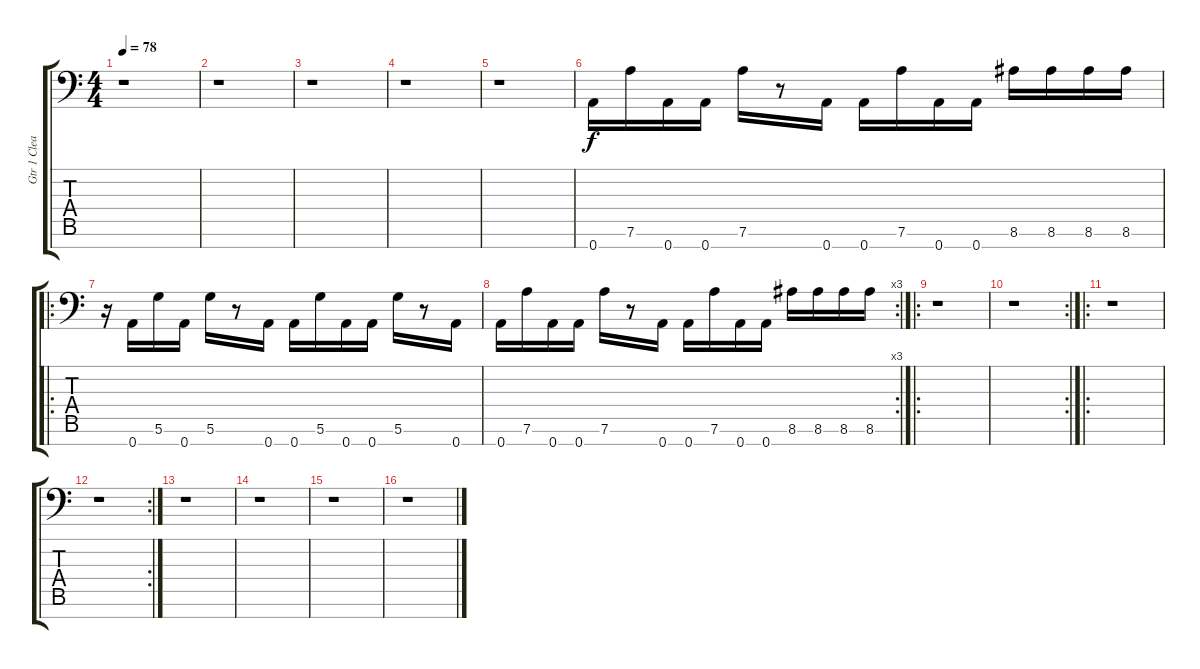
\track ("Gtr 1 Clean elec. w/delay" "Gtr 1 Clea") {instrument electricguitarclean}
\staff {score tabs}
\tuning (D4 A3 F3 C3 G2 D2 A1) {hide}
\ts (4 4)
\tempo 78
\clef f4
\ks c
r.1{dy f} |
r.1 |
r.1 |
r.1 |
r.1 |
0.7.16 7.6.16 0.7.16 0.7.16 7.6.16 r.8 0.7.16 0.7.16 7.6.16 0.7.16 0.7.16 8.6.16 8.6.16 8.6.16 8.6.16 |
\ro
r.16 0.7.16 5.6.16 0.7.16 5.6.16 r.8 0.7.16 0.7.16 5.6.16 0.7.16 0.7.16 5.6.16 r.8 0.7.16 |
\rc 3
0.7.16 7.6.16 0.7.16 0.7.16 7.6.16 r.8 0.7.16 0.7.16 7.6.16 0.7.16 0.7.16 8.6.16 8.6.16 8.6.16 8.6.16 |
\ro
r.1 |
\rc 2
r.1 |
\ro
r.1 |
\rc 2
r.1 |
r.1 |
r.1 |
r.1 |
r.1
